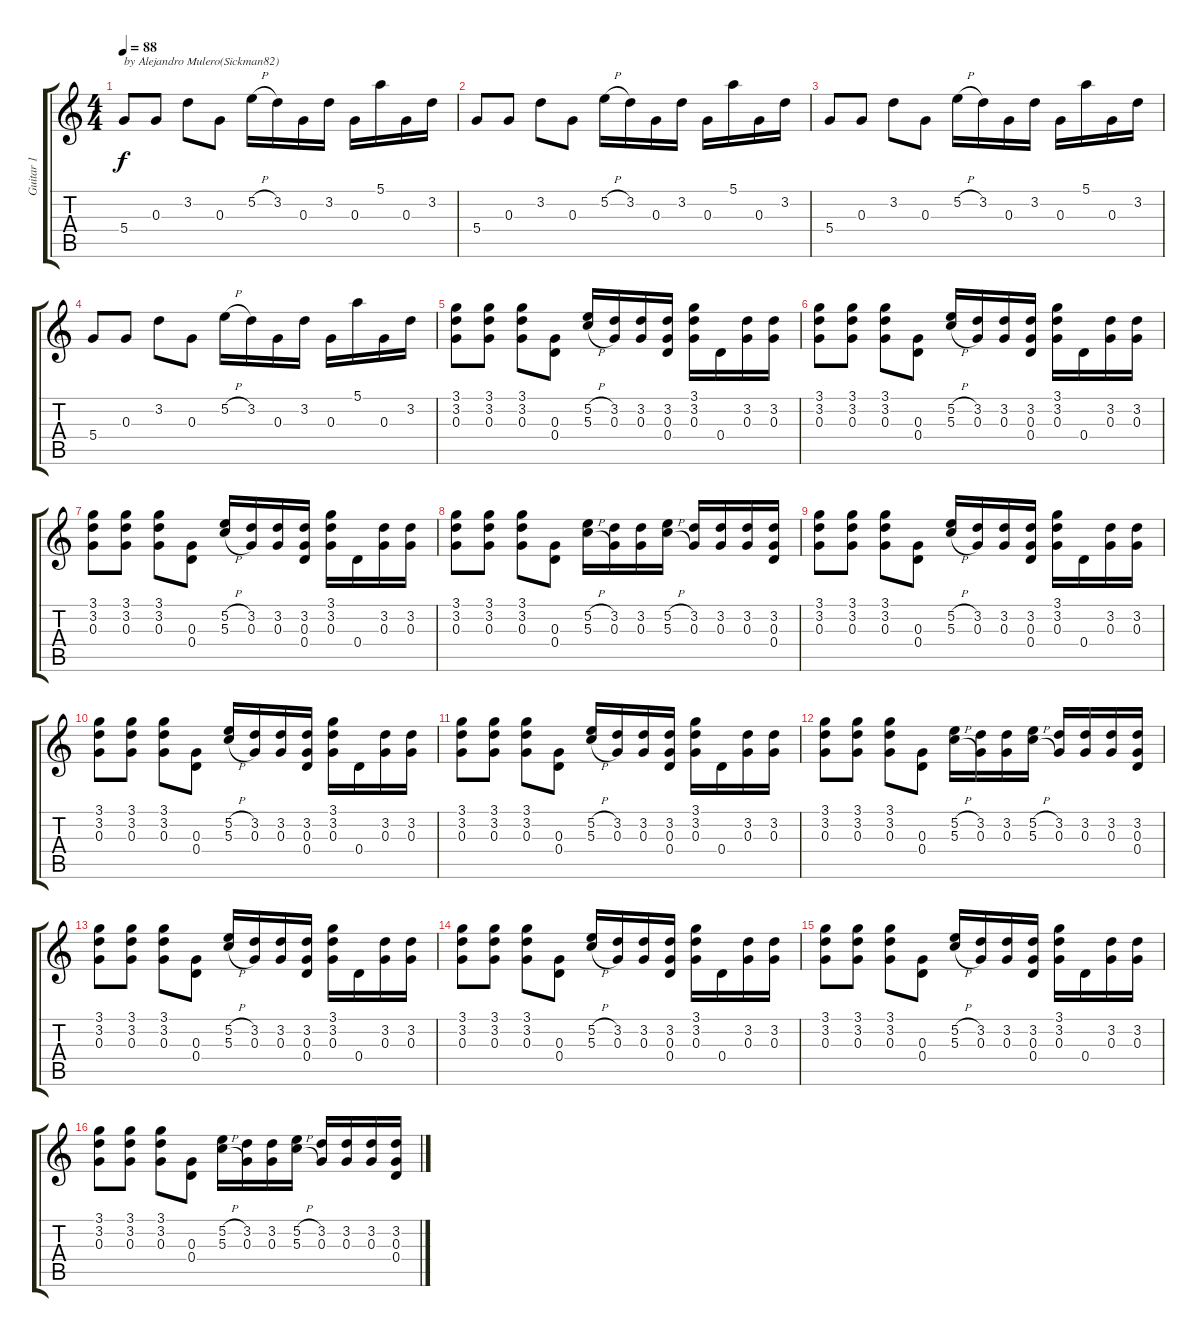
\track ("Guitar 1" "Guitar 1") {instrument distortionguitar}
\staff {score tabs}
\tuning (E4 B3 G3 D3 A2 E2) {hide}
\ts (4 4)
\tempo 88
\clef g2
\ks c
5.4.8{txt "by Alejandro Mulero(Sickman82)" dy f instrument distortionguitar} 0.3.8 3.2.8 0.3.8 5.2{h}.16 3.2.16 0.3.16 3.2.16 0.3.16 5.1.16 0.3.16 3.2.16 |
5.4.8 0.3.8 3.2.8 0.3.8 5.2{h}.16 3.2.16 0.3.16 3.2.16 0.3.16 5.1.16 0.3.16 3.2.16 |
5.4.8 0.3.8 3.2.8 0.3.8 5.2{h}.16 3.2.16 0.3.16 3.2.16 0.3.16 5.1.16 0.3.16 3.2.16 |
5.4.8 0.3.8 3.2.8 0.3.8 5.2{h}.16 3.2.16 0.3.16 3.2.16 0.3.16 5.1.16 0.3.16 3.2.16 |
(3.1 3.2 0.3).8 (3.1 3.2 0.3).8 (3.1 3.2 0.3).8 (0.3 0.4).8 (5.2{h} 5.3{h}).16 (3.2 0.3).16 (3.2 0.3).16 (3.2 0.3 0.4).16 (3.1 3.2 0.3).16 0.4.16 (3.2 0.3).16 (3.2 0.3).16 |
(3.1 3.2 0.3).8 (3.1 3.2 0.3).8 (3.1 3.2 0.3).8 (0.3 0.4).8 (5.2{h} 5.3{h}).16 (3.2 0.3).16 (3.2 0.3).16 (3.2 0.3 0.4).16 (3.1 3.2 0.3).16 0.4.16 (3.2 0.3).16 (3.2 0.3).16 |
(3.1 3.2 0.3).8 (3.1 3.2 0.3).8 (3.1 3.2 0.3).8 (0.3 0.4).8 (5.2{h} 5.3{h}).16 (3.2 0.3).16 (3.2 0.3).16 (3.2 0.3 0.4).16 (3.1 3.2 0.3).16 0.4.16 (3.2 0.3).16 (3.2 0.3).16 |
(3.1 3.2 0.3).8 (3.1 3.2 0.3).8 (3.1 3.2 0.3).8 (0.3 0.4).8 (5.2{h} 5.3{h}).16 (3.2 0.3).16 (3.2 0.3).16 (5.2{h} 5.3{h}).16 (3.2 0.3).16 (3.2 0.3).16 (3.2 0.3).16 (3.2 0.3 0.4).16 |
(3.1 3.2 0.3).8 (3.1 3.2 0.3).8 (3.1 3.2 0.3).8 (0.3 0.4).8 (5.2{h} 5.3{h}).16 (3.2 0.3).16 (3.2 0.3).16 (3.2 0.3 0.4).16 (3.1 3.2 0.3).16 0.4.16 (3.2 0.3).16 (3.2 0.3).16 |
(3.1 3.2 0.3).8 (3.1 3.2 0.3).8 (3.1 3.2 0.3).8 (0.3 0.4).8 (5.2{h} 5.3{h}).16 (3.2 0.3).16 (3.2 0.3).16 (3.2 0.3 0.4).16 (3.1 3.2 0.3).16 0.4.16 (3.2 0.3).16 (3.2 0.3).16 |
(3.1 3.2 0.3).8 (3.1 3.2 0.3).8 (3.1 3.2 0.3).8 (0.3 0.4).8 (5.2{h} 5.3{h}).16 (3.2 0.3).16 (3.2 0.3).16 (3.2 0.3 0.4).16 (3.1 3.2 0.3).16 0.4.16 (3.2 0.3).16 (3.2 0.3).16 |
(3.1 3.2 0.3).8 (3.1 3.2 0.3).8 (3.1 3.2 0.3).8 (0.3 0.4).8 (5.2{h} 5.3{h}).16 (3.2 0.3).16 (3.2 0.3).16 (5.2{h} 5.3{h}).16 (3.2 0.3).16 (3.2 0.3).16 (3.2 0.3).16 (3.2 0.3 0.4).16 |
(3.1 3.2 0.3).8 (3.1 3.2 0.3).8 (3.1 3.2 0.3).8 (0.3 0.4).8 (5.2{h} 5.3{h}).16 (3.2 0.3).16 (3.2 0.3).16 (3.2 0.3 0.4).16 (3.1 3.2 0.3).16 0.4.16 (3.2 0.3).16 (3.2 0.3).16 |
(3.1 3.2 0.3).8 (3.1 3.2 0.3).8 (3.1 3.2 0.3).8 (0.3 0.4).8 (5.2{h} 5.3{h}).16 (3.2 0.3).16 (3.2 0.3).16 (3.2 0.3 0.4).16 (3.1 3.2 0.3).16 0.4.16 (3.2 0.3).16 (3.2 0.3).16 |
(3.1 3.2 0.3).8 (3.1 3.2 0.3).8 (3.1 3.2 0.3).8 (0.3 0.4).8 (5.2{h} 5.3{h}).16 (3.2 0.3).16 (3.2 0.3).16 (3.2 0.3 0.4).16 (3.1 3.2 0.3).16 0.4.16 (3.2 0.3).16 (3.2 0.3).16 |
(3.1 3.2 0.3).8 (3.1 3.2 0.3).8 (3.1 3.2 0.3).8 (0.3 0.4).8 (5.2{h} 5.3{h}).16 (3.2 0.3).16 (3.2 0.3).16 (5.2{h} 5.3{h}).16 (3.2 0.3).16 (3.2 0.3).16 (3.2 0.3).16 (3.2 0.3 0.4).16
